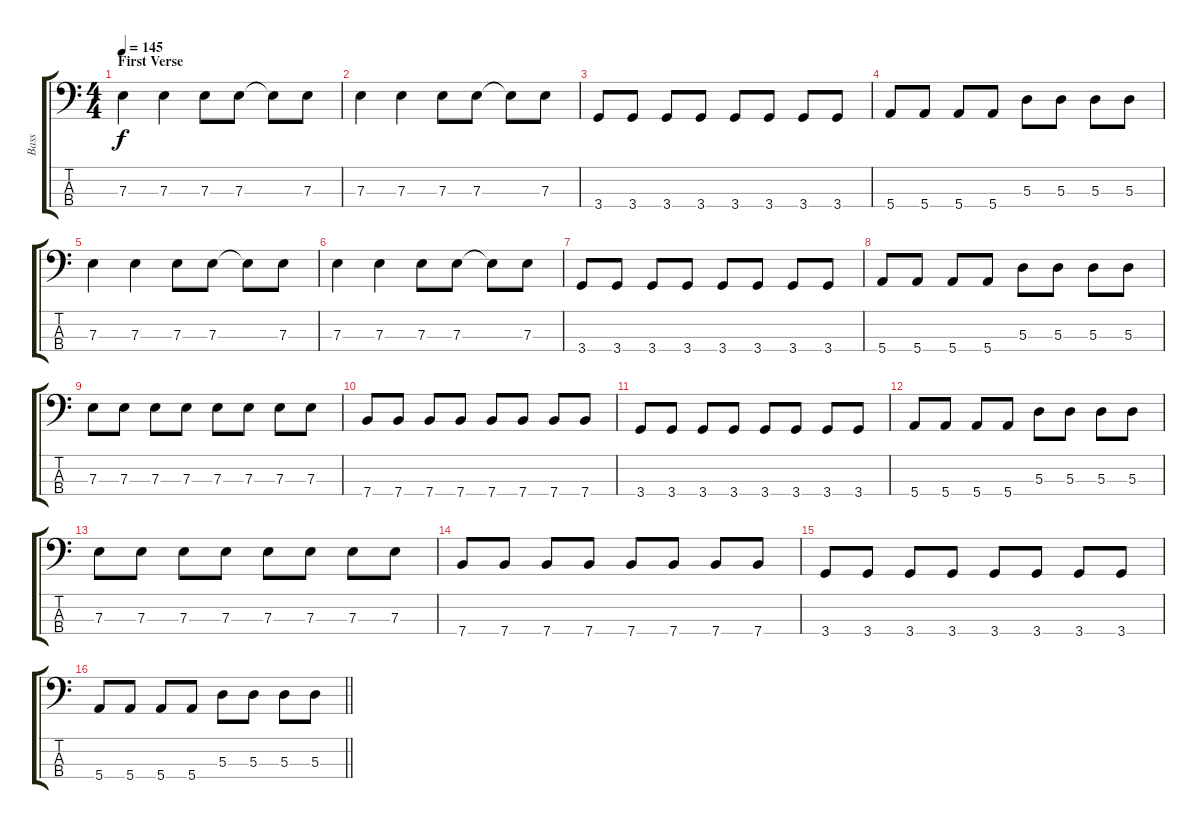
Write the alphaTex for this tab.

\track ("Bass" "Bass") {instrument electricbassfinger}
\staff {score tabs}
\tuning (G2 D2 A1 E1) {hide}
\ts (4 4)
\section ("" "First Verse")
\tempo 145
\clef f4
\ks c
7.3.4{dy f} 7.3.4 7.3.8 7.3.8 7.3{t}.8 7.3.8 |
7.3.4 7.3.4 7.3.8 7.3.8 7.3{t}.8 7.3.8 |
3.4.8 3.4.8 3.4.8 3.4.8 3.4.8 3.4.8 3.4.8 3.4.8 |
5.4.8 5.4.8 5.4.8 5.4.8 5.3.8 5.3.8 5.3.8 5.3.8 |
7.3.4 7.3.4 7.3.8 7.3.8 7.3{t}.8 7.3.8 |
7.3.4 7.3.4 7.3.8 7.3.8 7.3{t}.8 7.3.8 |
3.4.8 3.4.8 3.4.8 3.4.8 3.4.8 3.4.8 3.4.8 3.4.8 |
5.4.8 5.4.8 5.4.8 5.4.8 5.3.8 5.3.8 5.3.8 5.3.8 |
7.3.8 7.3.8 7.3.8 7.3.8 7.3.8 7.3.8 7.3.8 7.3.8 |
7.4.8 7.4.8 7.4.8 7.4.8 7.4.8 7.4.8 7.4.8 7.4.8 |
3.4.8 3.4.8 3.4.8 3.4.8 3.4.8 3.4.8 3.4.8 3.4.8 |
5.4.8 5.4.8 5.4.8 5.4.8 5.3.8 5.3.8 5.3.8 5.3.8 |
7.3.8 7.3.8 7.3.8 7.3.8 7.3.8 7.3.8 7.3.8 7.3.8 |
7.4.8 7.4.8 7.4.8 7.4.8 7.4.8 7.4.8 7.4.8 7.4.8 |
3.4.8 3.4.8 3.4.8 3.4.8 3.4.8 3.4.8 3.4.8 3.4.8 |
\barLineRight lightlight
5.4.8 5.4.8 5.4.8 5.4.8 5.3.8 5.3.8 5.3.8 5.3.8
